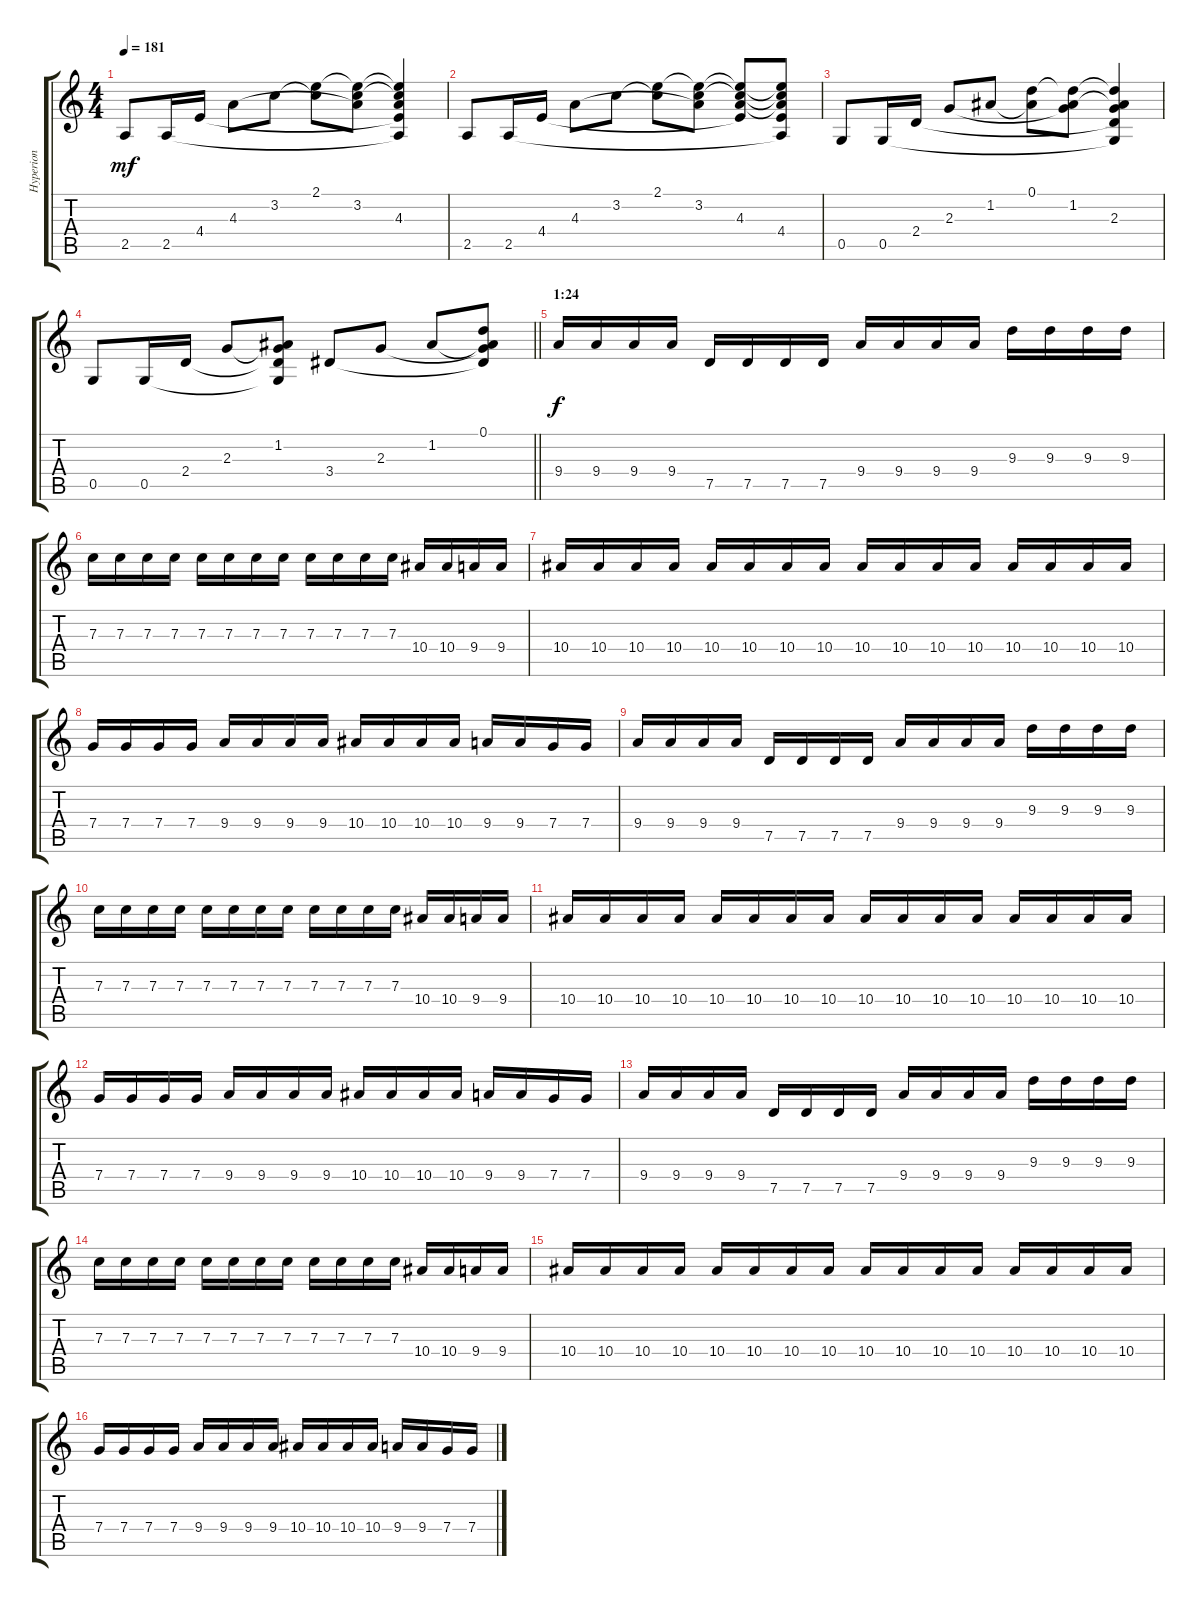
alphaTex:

\track ("Hyperion" "Hyperion") {instrument distortionguitar}
\staff {score tabs}
\tuning (D4 A3 F3 C3 G2 D2) {hide}
\ts (4 4)
\tempo 181
\clef g2
\ks c
2.5.8{dy mf} 2.5.16 4.4.16 4.3.8 3.2.8 (2.1 3.2{t}).8 (2.1{t} 3.2 4.3{t}).8 (2.1{t} 3.2{t} 4.3 4.4{t} 2.5{t}).4 |
2.5.8 2.5.16 4.4.16 4.3.8 3.2.8 (2.1 3.2{t}).8 (2.1{t} 3.2 4.3{t}).8 (2.1{t} 3.2{t} 4.3 4.4{t}).8 (2.1{t} 3.2{t} 4.3{t} 4.4 2.5{t}).8 |
0.5.8 0.5.16 2.4.16 2.3.8 1.2.8 (0.1 1.2{t}).8 (0.1{t} 1.2 2.3{t}).8 (0.1{t} 1.2{t} 2.3 2.4{t} 0.5{t}).4 |
\barLineRight lightlight
0.5.8 0.5.16 2.4.16 2.3.8 (1.2 2.3{t} 2.4{t} 0.5{t}).8 3.4.8 2.3.8 1.2.8 (0.1 1.2{t} 2.3{t} 3.4{t}).8 |
\section ("" "1:24")
9.4.16{dy f} 9.4.16 9.4.16 9.4.16 7.5.16 7.5.16 7.5.16 7.5.16 9.4.16 9.4.16 9.4.16 9.4.16 9.3.16 9.3.16 9.3.16 9.3.16 |
7.3.16 7.3.16 7.3.16 7.3.16 7.3.16 7.3.16 7.3.16 7.3.16 7.3.16 7.3.16 7.3.16 7.3.16 10.4.16 10.4.16 9.4.16 9.4.16 |
10.4.16 10.4.16 10.4.16 10.4.16 10.4.16 10.4.16 10.4.16 10.4.16 10.4.16 10.4.16 10.4.16 10.4.16 10.4.16 10.4.16 10.4.16 10.4.16 |
7.4.16 7.4.16 7.4.16 7.4.16 9.4.16 9.4.16 9.4.16 9.4.16 10.4.16 10.4.16 10.4.16 10.4.16 9.4.16 9.4.16 7.4.16 7.4.16 |
9.4.16 9.4.16 9.4.16 9.4.16 7.5.16 7.5.16 7.5.16 7.5.16 9.4.16 9.4.16 9.4.16 9.4.16 9.3.16 9.3.16 9.3.16 9.3.16 |
7.3.16 7.3.16 7.3.16 7.3.16 7.3.16 7.3.16 7.3.16 7.3.16 7.3.16 7.3.16 7.3.16 7.3.16 10.4.16 10.4.16 9.4.16 9.4.16 |
10.4.16 10.4.16 10.4.16 10.4.16 10.4.16 10.4.16 10.4.16 10.4.16 10.4.16 10.4.16 10.4.16 10.4.16 10.4.16 10.4.16 10.4.16 10.4.16 |
7.4.16 7.4.16 7.4.16 7.4.16 9.4.16 9.4.16 9.4.16 9.4.16 10.4.16 10.4.16 10.4.16 10.4.16 9.4.16 9.4.16 7.4.16 7.4.16 |
9.4.16 9.4.16 9.4.16 9.4.16 7.5.16 7.5.16 7.5.16 7.5.16 9.4.16 9.4.16 9.4.16 9.4.16 9.3.16 9.3.16 9.3.16 9.3.16 |
7.3.16 7.3.16 7.3.16 7.3.16 7.3.16 7.3.16 7.3.16 7.3.16 7.3.16 7.3.16 7.3.16 7.3.16 10.4.16 10.4.16 9.4.16 9.4.16 |
10.4.16 10.4.16 10.4.16 10.4.16 10.4.16 10.4.16 10.4.16 10.4.16 10.4.16 10.4.16 10.4.16 10.4.16 10.4.16 10.4.16 10.4.16 10.4.16 |
7.4.16 7.4.16 7.4.16 7.4.16 9.4.16 9.4.16 9.4.16 9.4.16 10.4.16 10.4.16 10.4.16 10.4.16 9.4.16 9.4.16 7.4.16 7.4.16
